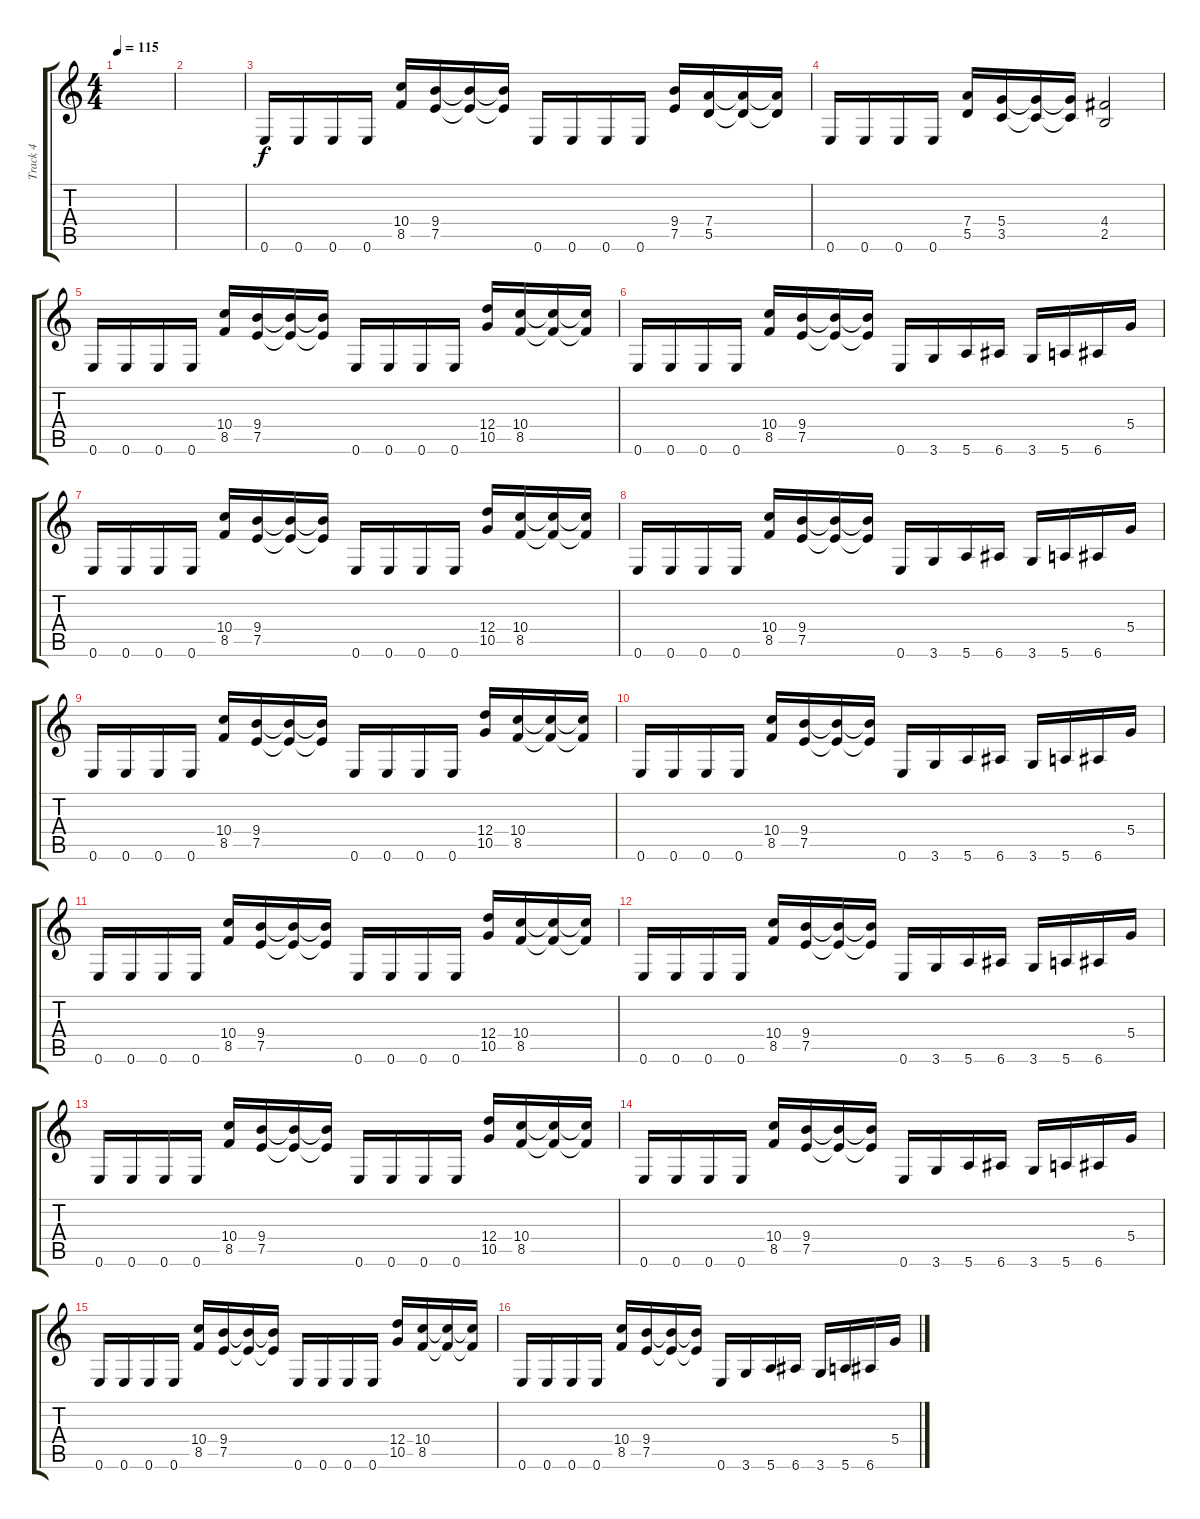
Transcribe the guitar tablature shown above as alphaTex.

\track ("Track 4" "Track 4") {instrument distortionguitar}
\staff {score tabs}
\tuning (E4 B3 G3 D3 A2 E2) {hide}
\ts (4 4)
\tempo 115
\clef g2
\ks c
|
|
0.6.16 0.6.16 0.6.16 0.6.16 (10.4 8.5).16 (9.4 7.5).16 (9.4{t} 7.5{t}).16 (9.4{t} 7.5{t}).16 0.6.16 0.6.16 0.6.16 0.6.16 (9.4 7.5).16 (7.4 5.5).16 (7.4{t} 5.5{t}).16 (7.4{t} 5.5{t}).16 |
0.6.16 0.6.16 0.6.16 0.6.16 (7.4 5.5).16 (5.4 3.5).16 (5.4{t} 3.5{t}).16 (5.4{t} 3.5{t}).16 (4.4 2.5).2 |
0.6.16 0.6.16 0.6.16 0.6.16 (10.4 8.5).16 (9.4 7.5).16 (9.4{t} 7.5{t}).16 (9.4{t} 7.5{t}).16 0.6.16 0.6.16 0.6.16 0.6.16 (12.4 10.5).16 (10.4 8.5).16 (10.4{t} 8.5{t}).16 (10.4{t} 8.5{t}).16 |
0.6.16 0.6.16 0.6.16 0.6.16 (10.4 8.5).16 (9.4 7.5).16 (9.4{t} 7.5{t}).16 (9.4{t} 7.5{t}).16 0.6.16 3.6.16 5.6.16 6.6.16 3.6.16 5.6.16 6.6.16 5.4.16 |
0.6.16 0.6.16 0.6.16 0.6.16 (10.4 8.5).16 (9.4 7.5).16 (9.4{t} 7.5{t}).16 (9.4{t} 7.5{t}).16 0.6.16 0.6.16 0.6.16 0.6.16 (12.4 10.5).16 (10.4 8.5).16 (10.4{t} 8.5{t}).16 (10.4{t} 8.5{t}).16 |
0.6.16 0.6.16 0.6.16 0.6.16 (10.4 8.5).16 (9.4 7.5).16 (9.4{t} 7.5{t}).16 (9.4{t} 7.5{t}).16 0.6.16 3.6.16 5.6.16 6.6.16 3.6.16 5.6.16 6.6.16 5.4.16 |
0.6.16 0.6.16 0.6.16 0.6.16 (10.4 8.5).16 (9.4 7.5).16 (9.4{t} 7.5{t}).16 (9.4{t} 7.5{t}).16 0.6.16 0.6.16 0.6.16 0.6.16 (12.4 10.5).16 (10.4 8.5).16 (10.4{t} 8.5{t}).16 (10.4{t} 8.5{t}).16 |
0.6.16 0.6.16 0.6.16 0.6.16 (10.4 8.5).16 (9.4 7.5).16 (9.4{t} 7.5{t}).16 (9.4{t} 7.5{t}).16 0.6.16 3.6.16 5.6.16 6.6.16 3.6.16 5.6.16 6.6.16 5.4.16 |
0.6.16 0.6.16 0.6.16 0.6.16 (10.4 8.5).16 (9.4 7.5).16 (9.4{t} 7.5{t}).16 (9.4{t} 7.5{t}).16 0.6.16 0.6.16 0.6.16 0.6.16 (12.4 10.5).16 (10.4 8.5).16 (10.4{t} 8.5{t}).16 (10.4{t} 8.5{t}).16 |
0.6.16 0.6.16 0.6.16 0.6.16 (10.4 8.5).16 (9.4 7.5).16 (9.4{t} 7.5{t}).16 (9.4{t} 7.5{t}).16 0.6.16 3.6.16 5.6.16 6.6.16 3.6.16 5.6.16 6.6.16 5.4.16 |
0.6.16 0.6.16 0.6.16 0.6.16 (10.4 8.5).16 (9.4 7.5).16 (9.4{t} 7.5{t}).16 (9.4{t} 7.5{t}).16 0.6.16 0.6.16 0.6.16 0.6.16 (12.4 10.5).16 (10.4 8.5).16 (10.4{t} 8.5{t}).16 (10.4{t} 8.5{t}).16 |
0.6.16 0.6.16 0.6.16 0.6.16 (10.4 8.5).16 (9.4 7.5).16 (9.4{t} 7.5{t}).16 (9.4{t} 7.5{t}).16 0.6.16 3.6.16 5.6.16 6.6.16 3.6.16 5.6.16 6.6.16 5.4.16 |
0.6.16 0.6.16 0.6.16 0.6.16 (10.4 8.5).16 (9.4 7.5).16 (9.4{t} 7.5{t}).16 (9.4{t} 7.5{t}).16 0.6.16 0.6.16 0.6.16 0.6.16 (12.4 10.5).16 (10.4 8.5).16 (10.4{t} 8.5{t}).16 (10.4{t} 8.5{t}).16 |
0.6.16 0.6.16 0.6.16 0.6.16 (10.4 8.5).16 (9.4 7.5).16 (9.4{t} 7.5{t}).16 (9.4{t} 7.5{t}).16 0.6.16 3.6.16 5.6.16 6.6.16 3.6.16 5.6.16 6.6.16 5.4.16
